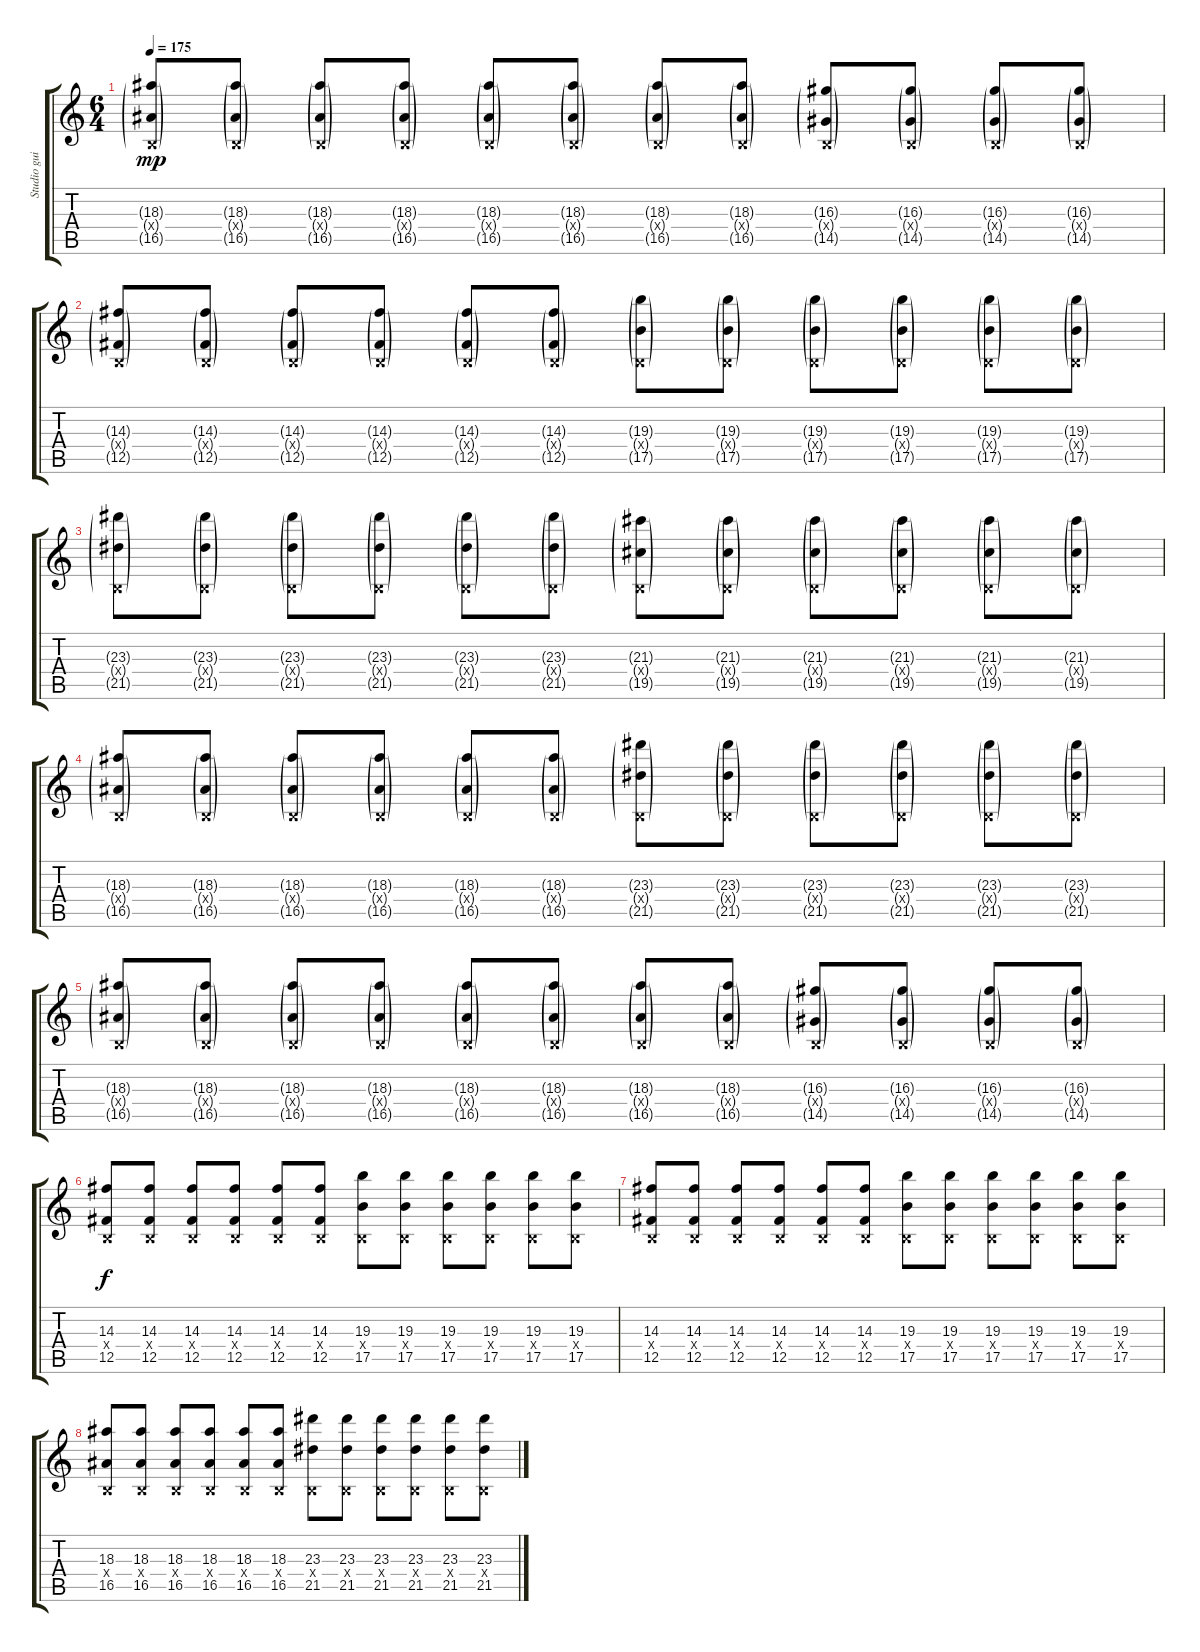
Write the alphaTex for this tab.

\track ("Studio guitar" "Studio gui") {instrument overdrivenguitar}
\staff {score tabs}
\tuning (Db4 Ab3 E3 B2 Gb2 B1) {hide}
\ts (6 4)
\tempo 175
\clef g2
\ks c
(18.3{g} 0.4{g x} 16.5{g}).8{dy mp} (18.3{g} 0.4{g x} 16.5{g}).8 (18.3{g} 0.4{g x} 16.5{g}).8 (18.3{g} 0.4{g x} 16.5{g}).8 (18.3{g} 0.4{g x} 16.5{g}).8 (18.3{g} 0.4{g x} 16.5{g}).8 (18.3{g} 0.4{g x} 16.5{g}).8 (18.3{g} 0.4{g x} 16.5{g}).8 (16.3{g} 0.4{g x} 14.5{g}).8 (16.3{g} 0.4{g x} 14.5{g}).8 (16.3{g} 0.4{g x} 14.5{g}).8 (16.3{g} 0.4{g x} 14.5{g}).8 |
(14.3{g} 0.4{g x} 12.5{g}).8 (14.3{g} 0.4{g x} 12.5{g}).8 (14.3{g} 0.4{g x} 12.5{g}).8 (14.3{g} 0.4{g x} 12.5{g}).8 (14.3{g} 0.4{g x} 12.5{g}).8 (14.3{g} 0.4{g x} 12.5{g}).8 (19.3{g} 0.4{g x} 17.5{g}).8 (19.3{g} 0.4{g x} 17.5{g}).8 (19.3{g} 0.4{g x} 17.5{g}).8 (19.3{g} 0.4{g x} 17.5{g}).8 (19.3{g} 0.4{g x} 17.5{g}).8 (19.3{g} 0.4{g x} 17.5{g}).8 |
(23.3{g} 0.4{g x} 21.5{g}).8 (23.3{g} 0.4{g x} 21.5{g}).8 (23.3{g} 0.4{g x} 21.5{g}).8 (23.3{g} 0.4{g x} 21.5{g}).8 (23.3{g} 0.4{g x} 21.5{g}).8 (23.3{g} 0.4{g x} 21.5{g}).8 (21.3{g} 0.4{g x} 19.5{g}).8 (21.3{g} 0.4{g x} 19.5{g}).8 (21.3{g} 0.4{g x} 19.5{g}).8 (21.3{g} 0.4{g x} 19.5{g}).8 (21.3{g} 0.4{g x} 19.5{g}).8 (21.3{g} 0.4{g x} 19.5{g}).8 |
(18.3{g} 0.4{g x} 16.5{g}).8 (18.3{g} 0.4{g x} 16.5{g}).8 (18.3{g} 0.4{g x} 16.5{g}).8 (18.3{g} 0.4{g x} 16.5{g}).8 (18.3{g} 0.4{g x} 16.5{g}).8 (18.3{g} 0.4{g x} 16.5{g}).8 (23.3{g} 0.4{g x} 21.5{g}).8 (23.3{g} 0.4{g x} 21.5{g}).8 (23.3{g} 0.4{g x} 21.5{g}).8 (23.3{g} 0.4{g x} 21.5{g}).8 (23.3{g} 0.4{g x} 21.5{g}).8 (23.3{g} 0.4{g x} 21.5{g}).8 |
(18.3{g} 0.4{g x} 16.5{g}).8 (18.3{g} 0.4{g x} 16.5{g}).8 (18.3{g} 0.4{g x} 16.5{g}).8 (18.3{g} 0.4{g x} 16.5{g}).8 (18.3{g} 0.4{g x} 16.5{g}).8 (18.3{g} 0.4{g x} 16.5{g}).8 (18.3{g} 0.4{g x} 16.5{g}).8 (18.3{g} 0.4{g x} 16.5{g}).8 (16.3{g} 0.4{g x} 14.5{g}).8 (16.3{g} 0.4{g x} 14.5{g}).8 (16.3{g} 0.4{g x} 14.5{g}).8 (16.3{g} 0.4{g x} 14.5{g}).8 |
(14.3 0.4{x} 12.5).8{dy f} (14.3 0.4{x} 12.5).8 (14.3 0.4{x} 12.5).8 (14.3 0.4{x} 12.5).8 (14.3 0.4{x} 12.5).8 (14.3 0.4{x} 12.5).8 (19.3 0.4{x} 17.5).8 (19.3 0.4{x} 17.5).8 (19.3 0.4{x} 17.5).8 (19.3 0.4{x} 17.5).8 (19.3 0.4{x} 17.5).8 (19.3 0.4{x} 17.5).8 |
(14.3 0.4{x} 12.5).8 (14.3 0.4{x} 12.5).8 (14.3 0.4{x} 12.5).8 (14.3 0.4{x} 12.5).8 (14.3 0.4{x} 12.5).8 (14.3 0.4{x} 12.5).8 (19.3 0.4{x} 17.5).8 (19.3 0.4{x} 17.5).8 (19.3 0.4{x} 17.5).8 (19.3 0.4{x} 17.5).8 (19.3 0.4{x} 17.5).8 (19.3 0.4{x} 17.5).8 |
(18.3 0.4{x} 16.5).8 (18.3 0.4{x} 16.5).8 (18.3 0.4{x} 16.5).8 (18.3 0.4{x} 16.5).8 (18.3 0.4{x} 16.5).8 (18.3 0.4{x} 16.5).8 (23.3 0.4{x} 21.5).8 (23.3 0.4{x} 21.5).8 (23.3 0.4{x} 21.5).8 (23.3 0.4{x} 21.5).8 (23.3 0.4{x} 21.5).8 (23.3 0.4{x} 21.5).8
